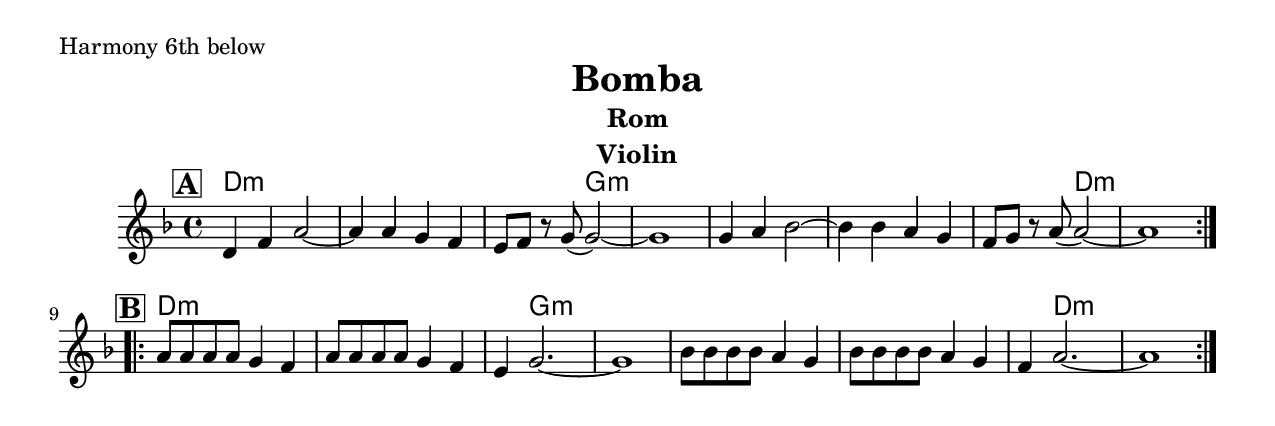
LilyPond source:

\version "2.24.0"
\include "english.ly"
%\pointAndClickOff
\paper{
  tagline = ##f
  print-all-headers = ##t
  #(set-paper-size "letter")
}
date = #(strftime "%d-%m-%Y" (localtime (current-time)))

%\markup{ \italic{ " Updated " \date  }  }

\markup{ Harmony 6th below  }

%#################################### Melody ########################
melody = \relative c' {
  \clef treble
  \key d \minor
  \time 4/4
  \set Score.rehearsalMarkFormatter = #format-mark-box-alphabet

  %\partial 16*3 a16 d f   %lead in notes

  \repeat volta 2{
  \mark \default
    d4 f a2~|
    a4 a4 g f
    e8 f r8 g8 (g2)~
    g1

    g4 a bf2~
    bf4 bf a g
    f8 g r8 a8 (a2)~
    a1
  }
  %\alternative { { }{ } }

  \repeat volta 2{
  \mark \default
    a8 a a a g4 f|
    a8 a a a g4 f
    e4 g2.~
    g1

    bf8 bf bf bf a4 g
    bf8 bf bf bf a4 g
    f4 a2.~
    a1
  }
  % \alternative { { }{ } }

}
%################################# Lyrics #####################
%\addlyrics{  }
%################################# Chords #######################
harmonies = \chordmode {
  d1:m
  s1
  s2
  g2:m
  s1*3
  s2
  d2:m
  s1
  %b
  d1:m
  s1
  s4
  g2:m
  s1*3
  s2
  d2:m



}

\score {
  <<
    \new ChordNames {
      \set chordChanges = ##f
      \harmonies
    }
    \new Staff
    \melody
  >>
  \header{
    title= "Bomba"
    subtitle="Rom"
    composer= ""
    instrument = "Violin"
    arranger= ""
  }
  \midi{\tempo 4 = 120}
  \layout{indent = 1.0\cm}
}
%{
% more verses:
\markup{}
\markup {
  \fill-line {
    \hspace #0.1 % distance from left margin
    \column {
      \line { "1."
        \column {
          ""
        }
      }
      \hspace #0.2 % vertical distance between verses
      \line { "2."
        \column {
         ""
        }
      }
    }
    \hspace #0.1  % horiz. distance between columns
    \column {
      \line { "3."
        \column {
          ""
        }
      }
      \hspace #0.2 % distance between verses
      \line { "4."
        \column {
         ""
        }
      }
    }
    \hspace #0.1 % distance to right margin
  }
}

%}
